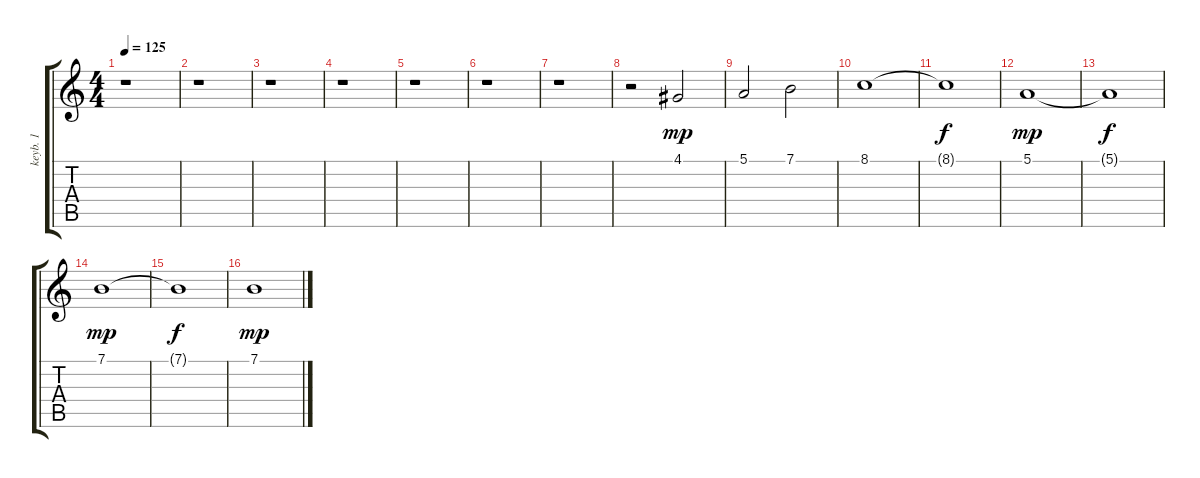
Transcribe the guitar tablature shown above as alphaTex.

\track ("keyb. 1" "keyb. 1") {instrument stringensemble1}
\staff {score tabs}
\tuning (E4 B3 G3 D3 A2 E2) {hide}
\ts (4 4)
\tempo 125
\clef g2
\ks c
r.1{dy mp} |
r.1 |
r.1 |
r.1 |
r.1 |
r.1 |
r.1 |
r.2 4.1.2 |
5.1.2 7.1.2 |
8.1.1 |
8.1{t}.1{dy f} |
5.1.1{dy mp} |
5.1{t}.1{dy f} |
7.1.1{dy mp} |
7.1{t}.1{dy f} |
7.1.1{dy mp}
